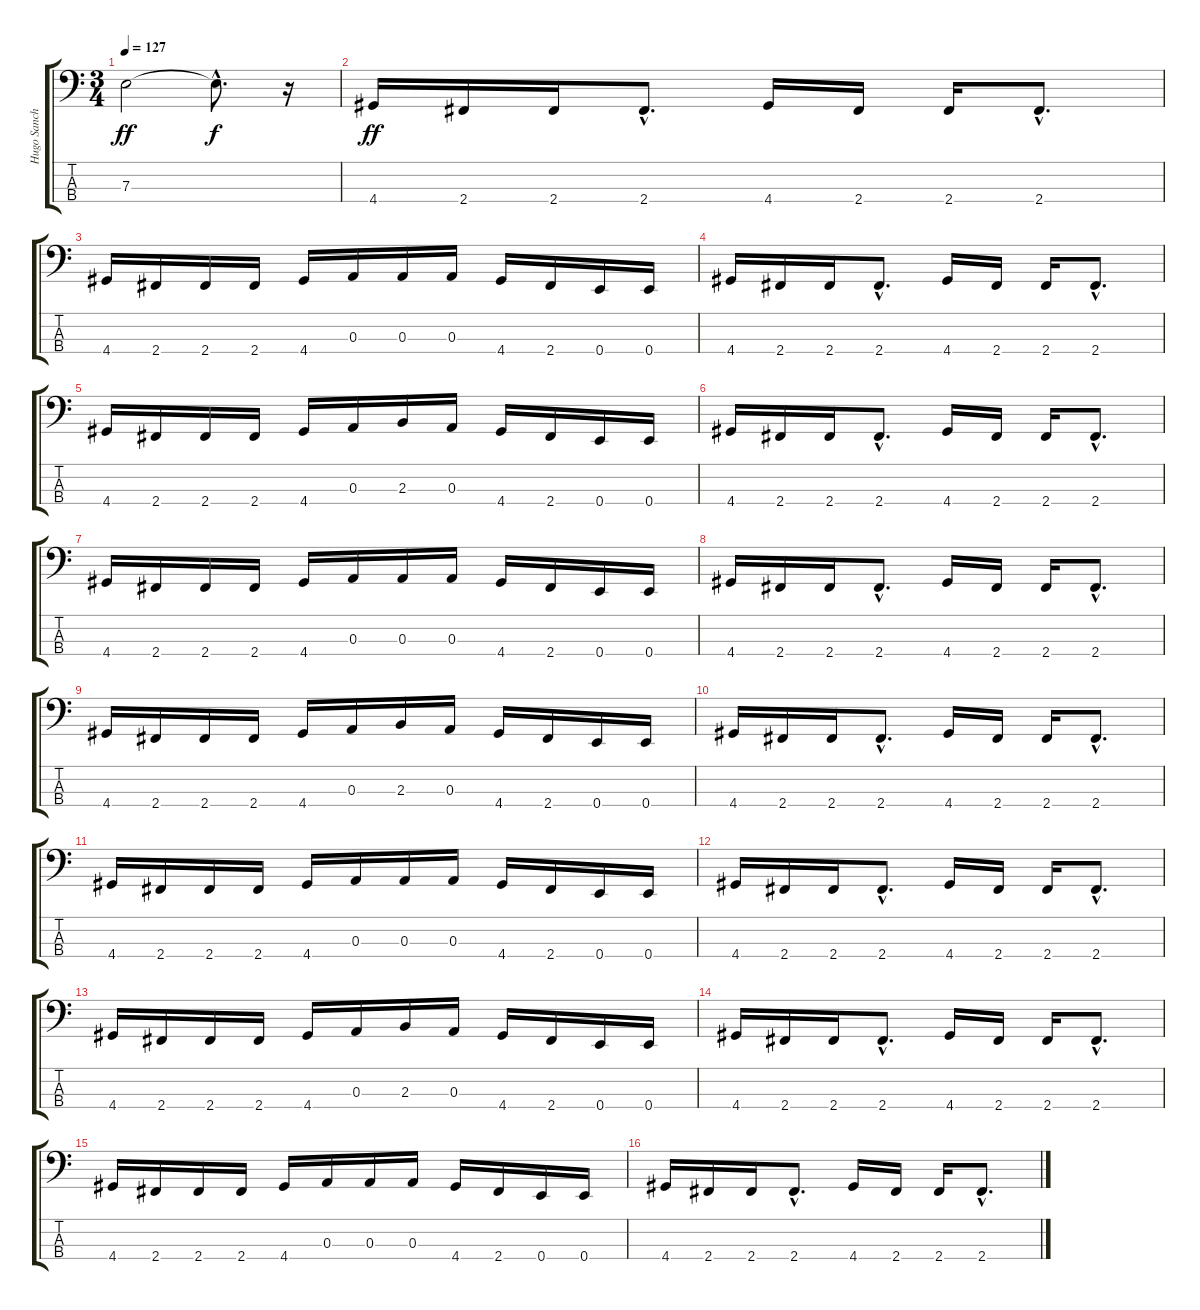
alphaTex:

\track ("Hugo Sanchez" "Hugo Sanch") {instrument electricbassfinger}
\staff {score tabs}
\tuning (G2 D2 A1 E1) {hide}
\ts (3 4)
\tempo 127
\clef f4
\ks c
7.3.2{dy ff} 7.3{hac t}.8{d dy f} r.16 |
4.4.16{dy ff} 2.4.16 2.4.16 2.4{hac}.8{d} 4.4.16 2.4.16 2.4.16 2.4{hac}.8{d} |
4.4.16 2.4.16 2.4.16 2.4.16 4.4.16 0.3.16 0.3.16 0.3.16 4.4.16 2.4.16 0.4.16 0.4.16 |
4.4.16 2.4.16 2.4.16 2.4{hac}.8{d} 4.4.16 2.4.16 2.4.16 2.4{hac}.8{d} |
4.4.16 2.4.16 2.4.16 2.4.16 4.4.16 0.3.16 2.3.16 0.3.16 4.4.16 2.4.16 0.4.16 0.4.16 |
4.4.16 2.4.16 2.4.16 2.4{hac}.8{d} 4.4.16 2.4.16 2.4.16 2.4{hac}.8{d} |
4.4.16 2.4.16 2.4.16 2.4.16 4.4.16 0.3.16 0.3.16 0.3.16 4.4.16 2.4.16 0.4.16 0.4.16 |
4.4.16 2.4.16 2.4.16 2.4{hac}.8{d} 4.4.16 2.4.16 2.4.16 2.4{hac}.8{d} |
4.4.16 2.4.16 2.4.16 2.4.16 4.4.16 0.3.16 2.3.16 0.3.16 4.4.16 2.4.16 0.4.16 0.4.16 |
4.4.16 2.4.16 2.4.16 2.4{hac}.8{d} 4.4.16 2.4.16 2.4.16 2.4{hac}.8{d} |
4.4.16 2.4.16 2.4.16 2.4.16 4.4.16 0.3.16 0.3.16 0.3.16 4.4.16 2.4.16 0.4.16 0.4.16 |
4.4.16 2.4.16 2.4.16 2.4{hac}.8{d} 4.4.16 2.4.16 2.4.16 2.4{hac}.8{d} |
4.4.16 2.4.16 2.4.16 2.4.16 4.4.16 0.3.16 2.3.16 0.3.16 4.4.16 2.4.16 0.4.16 0.4.16 |
4.4.16 2.4.16 2.4.16 2.4{hac}.8{d} 4.4.16 2.4.16 2.4.16 2.4{hac}.8{d} |
4.4.16 2.4.16 2.4.16 2.4.16 4.4.16 0.3.16 0.3.16 0.3.16 4.4.16 2.4.16 0.4.16 0.4.16 |
4.4.16 2.4.16 2.4.16 2.4{hac}.8{d} 4.4.16 2.4.16 2.4.16 2.4{hac}.8{d}
